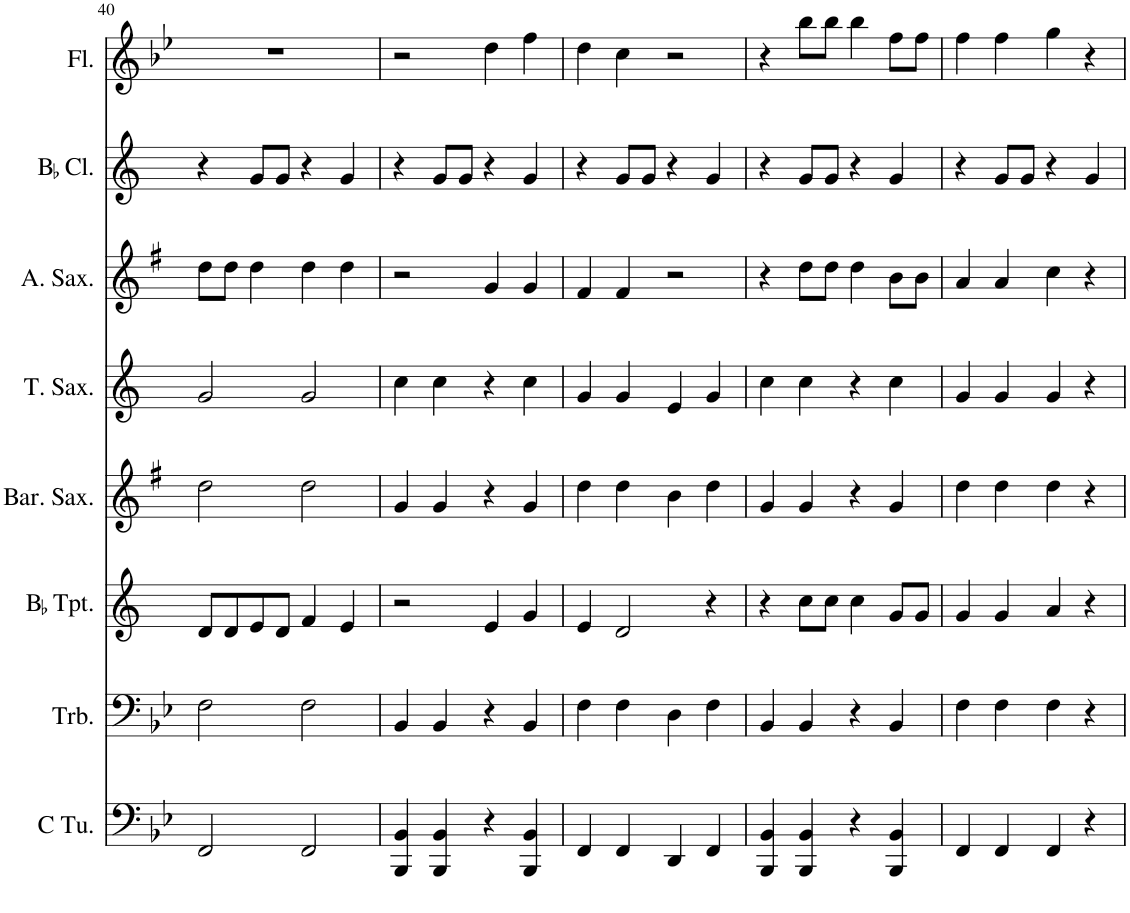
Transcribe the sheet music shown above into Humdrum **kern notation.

**kern	**kern	**kern	**kern	**kern	**kern	**kern	**kern
*part8	*part7	*part6	*part5	*part4	*part3	*part2	*part1
*staff8	*staff7	*staff6	*staff5	*staff4	*staff3	*staff2	*staff1
*I"C Tuba	*I"Trombone	*I"BaccidentalFlat Trumpet	*I"Baritone Saxophone	*I"Tenor Saxophone	*I"Alto Saxophone	*I"BaccidentalFlat Clarinet	*I"Flute
*I'C Tu.	*I'Trb.	*I'BaccidentalFlat Tpt.	*I'Bar. Sax.	*I'T. Sax.	*I'A. Sax.	*I'BaccidentalFlat Cl.	*I'Fl.
!!LO:PB:g=z
*clefF4	*clefF4	*clefG2	*clefG2	*clefG2	*clefG2	*clefG2	*clefG2
*	*	*Trd1c2	*Trd12c21	*Trd8c14	*Trd5c9	*Trd1c2	*
*k[b-e-]	*k[b-e-]	*k[]	*k[f#]	*k[]	*k[f#]	*k[]	*k[b-e-]
*M4/4	*M4/4	*M4/4	*M4/4	*M4/4	*M4/4	*M4/4	*M4/4
=40	=40	=40	=40	=40	=40	=40	=40
2FF/	2F\	8d/L	2dd\	2g/	8dd\L	4r	1r
.	.	8d/	.	.	8dd\J	.	.
.	.	8e/	.	.	4dd\	8g/L	.
.	.	8d/J	.	.	.	8g/J	.
2FF/	2F\	4f/	2dd\	2g/	4dd\	4r	.
.	.	4e/	.	.	4dd\	4g/	.
=41	=41	=41	=41	=41	=41	=41	=41
4BBB-/ 4BB-/	4BB-/	2r	4g/	4cc\	2r	4r	2r
4BBB-/ 4BB-/	4BB-/	.	4g/	4cc\	.	8g/L	.
.	.	.	.	.	.	8g/J	.
4r	4r	4e/	4r	4r	4g/	4r	4dd\
4BBB-/ 4BB-/	4BB-/	4g/	4g/	4cc\	4g/	4g/	4ff\
=42	=42	=42	=42	=42	=42	=42	=42
4FF/	4F\	4e/	4dd\	4g/	4f#/	4r	4dd\
4FF/	4F\	2d/	4dd\	4g/	4f#/	8g/L	4cc\
.	.	.	.	.	.	8g/J	.
4DD/	4D\	.	4b\	4e/	2r	4r	2r
4FF/	4F\	4r	4dd\	4g/	.	4g/	.
=43	=43	=43	=43	=43	=43	=43	=43
4BBB-/ 4BB-/	4BB-/	4r	4g/	4cc\	4r	4r	4r
4BBB-/ 4BB-/	4BB-/	8cc\L	4g/	4cc\	8dd\L	8g/L	8bb-\L
.	.	8cc\J	.	.	8dd\J	8g/J	8bb-\J
4r	4r	4cc\	4r	4r	4dd\	4r	4bb-\
4BBB-/ 4BB-/	4BB-/	8g/L	4g/	4cc\	8b\L	4g/	8ff\L
.	.	8g/J	.	.	8b\J	.	8ff\J
=44	=44	=44	=44	=44	=44	=44	=44
4FF/	4F\	4g/	4dd\	4g/	4a/	4r	4ff\
4FF/	4F\	4g/	4dd\	4g/	4a/	8g/L	4ff\
.	.	.	.	.	.	8g/J	.
4FF/	4F\	4a/	4dd\	4g/	4cc\	4r	4gg\
4r	4r	4r	4r	4r	4r	4g/	4r
=	=	=	=	=	=	=	=
*-	*-	*-	*-	*-	*-	*-	*-
